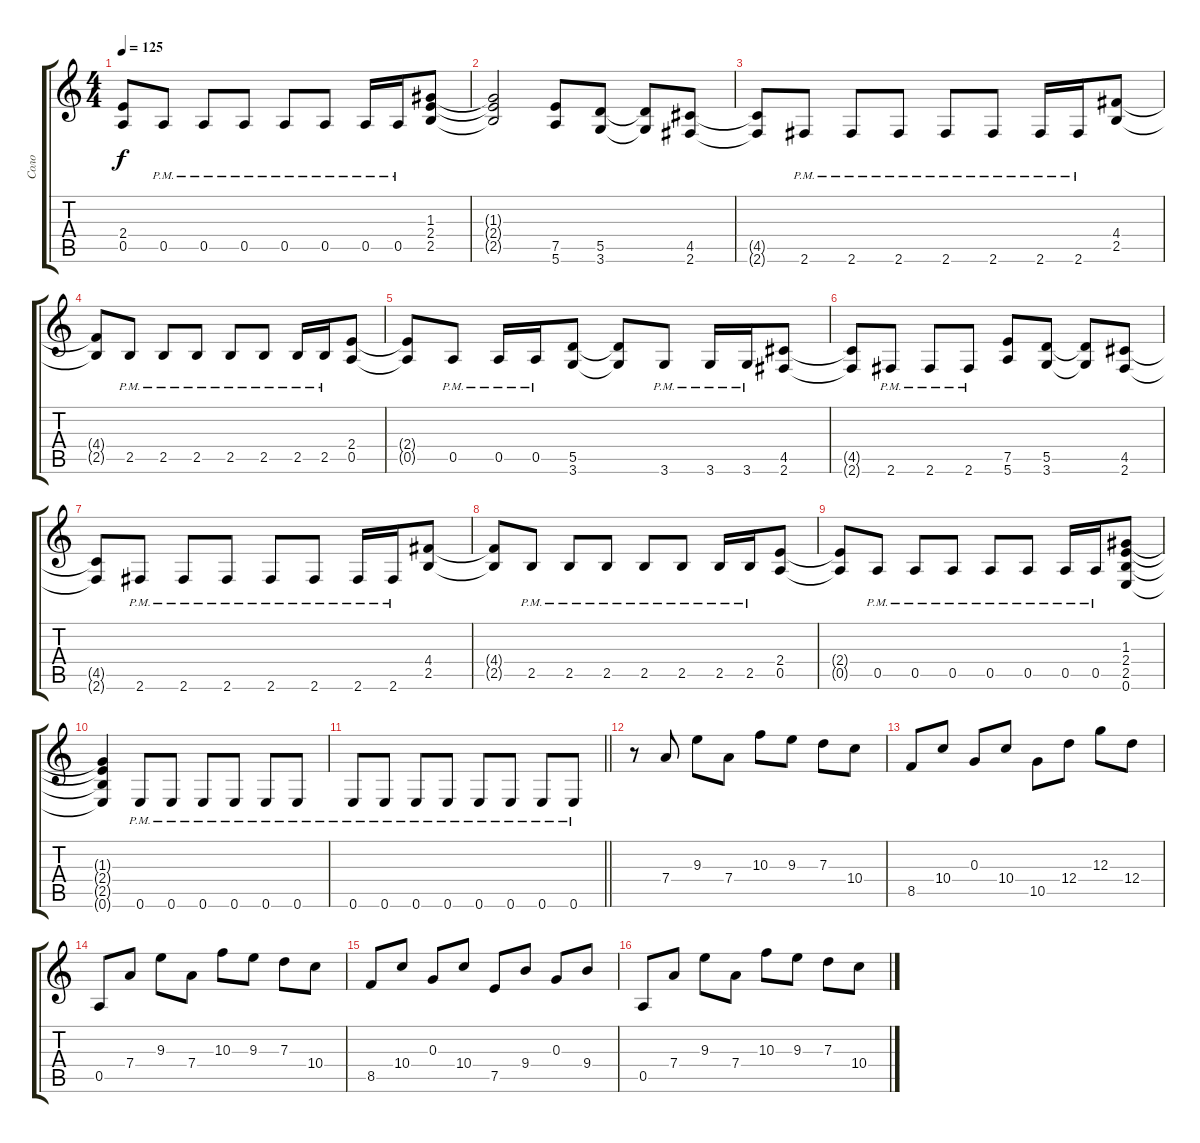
\track ("Соло" "Соло") {instrument acousticguitarsteel}
\staff {score tabs}
\tuning (E4 B3 G3 D3 A2 E2) {hide}
\ts (4 4)
\tempo 125
\clef g2
\ks c
(2.4{t} 0.5{t}).8{dy f} 0.5{pm}.8 0.5{pm}.8 0.5{pm}.8 0.5{pm}.8 0.5{pm}.8 0.5{pm}.16 0.5{pm}.16 (1.3 2.4 2.5).8 |
(1.3{t} 2.4{t} 2.5{t}).2 (7.5 5.6).8 (5.5 3.6).8 (5.5{t} 3.6{t}).8 (4.5 2.6).8 |
(4.5{t} 2.6{t}).8 2.6{pm}.8 2.6{pm}.8 2.6{pm}.8 2.6{pm}.8 2.6{pm}.8 2.6{pm}.16 2.6{pm}.16 (4.4 2.5).8 |
(4.4{t} 2.5{t}).8 2.5{pm}.8 2.5{pm}.8 2.5{pm}.8 2.5{pm}.8 2.5{pm}.8 2.5{pm}.16 2.5{pm}.16 (2.4 0.5).8 |
(2.4{t} 0.5{t}).8 0.5{pm}.8 0.5{pm}.16 0.5{pm}.16 (5.5 3.6).8 (5.5{t} 3.6{t}).8 3.6{pm}.8 3.6{pm}.16 3.6{pm}.16 (4.5 2.6).8 |
(4.5{t} 2.6{t}).8 2.6{pm}.8 2.6{pm}.8 2.6{pm}.8 (7.5 5.6).8 (5.5 3.6).8 (5.5{t} 3.6{t}).8 (4.5 2.6).8 |
(4.5{t} 2.6{t}).8 2.6{pm}.8 2.6{pm}.8 2.6{pm}.8 2.6{pm}.8 2.6{pm}.8 2.6{pm}.16 2.6{pm}.16 (4.4 2.5).8 |
(4.4{t} 2.5{t}).8 2.5{pm}.8 2.5{pm}.8 2.5{pm}.8 2.5{pm}.8 2.5{pm}.8 2.5{pm}.16 2.5{pm}.16 (2.4 0.5).8 |
(2.4{t} 0.5{t}).8 0.5{pm}.8 0.5{pm}.8 0.5{pm}.8 0.5{pm}.8 0.5{pm}.8 0.5{pm}.16 0.5{pm}.16 (1.3 2.4 2.5 0.6).8 |
(1.3{t} 2.4{t} 2.5{t} 0.6{t}).4 0.6{pm}.8 0.6{pm}.8 0.6{pm}.8 0.6{pm}.8 0.6{pm}.8 0.6{pm}.8 |
\barLineRight lightlight
0.6{pm}.8 0.6{pm}.8 0.6{pm}.8 0.6{pm}.8 0.6{pm}.8 0.6{pm}.8 0.6{pm}.8 0.6{pm}.8 |
r.8{instrument electricguitarjazz} 7.4.8 9.3.8 7.4.8 10.3.8 9.3.8 7.3.8 10.4.8 |
8.5.8 10.4.8 0.3.8 10.4.8 10.5.8 12.4.8 12.3.8 12.4.8 |
0.5.8 7.4.8 9.3.8 7.4.8 10.3.8 9.3.8 7.3.8 10.4.8 |
8.5.8 10.4.8 0.3.8 10.4.8 7.5.8 9.4.8 0.3.8 9.4.8 |
0.5.8 7.4.8 9.3.8 7.4.8 10.3.8 9.3.8 7.3.8 10.4.8
